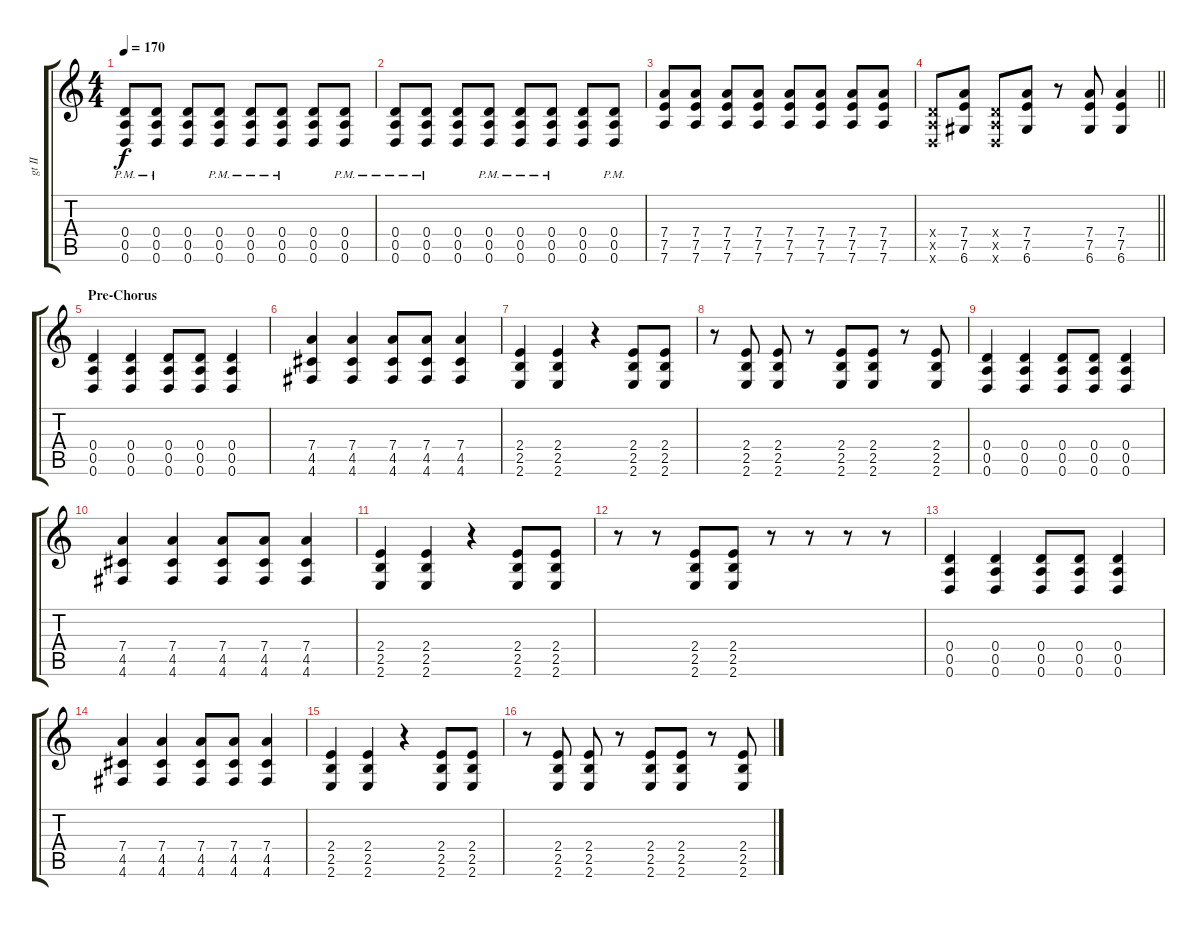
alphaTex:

\track ("gt II" "gt II") {instrument overdrivenguitar}
\staff {score tabs}
\tuning (E4 B3 G3 D3 A2 D2) {hide}
\ts (4 4)
\tempo 170
\clef g2
\ks c
(0.4{pm} 0.5{pm} 0.6{pm}).8{dy f} (0.4{pm} 0.5{pm} 0.6{pm}).8 (0.4 0.5 0.6).8 (0.4{pm} 0.5{pm} 0.6{pm}).8 (0.4{pm} 0.5{pm} 0.6{pm}).8 (0.4{pm} 0.5{pm} 0.6{pm}).8 (0.4 0.5 0.6).8 (0.4{pm} 0.5{pm} 0.6{pm}).8 |
(0.4{pm} 0.5{pm} 0.6{pm}).8 (0.4{pm} 0.5{pm} 0.6{pm}).8 (0.4 0.5 0.6).8 (0.4{pm} 0.5{pm} 0.6{pm}).8 (0.4{pm} 0.5{pm} 0.6{pm}).8 (0.4{pm} 0.5{pm} 0.6{pm}).8 (0.4 0.5 0.6).8 (0.4{pm} 0.5{pm} 0.6{pm}).8 |
(7.4 7.5 7.6).8 (7.4 7.5 7.6).8 (7.4 7.5 7.6).8 (7.4 7.5 7.6).8 (7.4 7.5 7.6).8 (7.4 7.5 7.6).8 (7.4 7.5 7.6).8 (7.4 7.5 7.6).8 |
\barLineRight lightlight
(0.4{x} 0.5{x} 0.6{x}).8 (7.4 7.5 6.6).8 (0.4{x} 0.5{x} 0.6{x}).8 (7.4 7.5 6.6).8 r.8 (7.4 7.5 6.6).8 (7.4 7.5 6.6).4 |
\section ("" "Pre-Chorus")
(0.4 0.5 0.6).4 (0.4 0.5 0.6).4 (0.4 0.5 0.6).8 (0.4 0.5 0.6).8 (0.4 0.5 0.6).4 |
(7.4 4.5 4.6).4 (7.4 4.5 4.6).4 (7.4 4.5 4.6).8 (7.4 4.5 4.6).8 (7.4 4.5 4.6).4 |
(2.4 2.5 2.6).4 (2.4 2.5 2.6).4 r.4 (2.4 2.5 2.6).8 (2.4 2.5 2.6).8 |
r.8 (2.4 2.5 2.6).8 (2.4 2.5 2.6).8 r.8 (2.4 2.5 2.6).8 (2.4 2.5 2.6).8 r.8 (2.4 2.5 2.6).8 |
(0.4 0.5 0.6).4 (0.4 0.5 0.6).4 (0.4 0.5 0.6).8 (0.4 0.5 0.6).8 (0.4 0.5 0.6).4 |
(7.4 4.5 4.6).4 (7.4 4.5 4.6).4 (7.4 4.5 4.6).8 (7.4 4.5 4.6).8 (7.4 4.5 4.6).4 |
(2.4 2.5 2.6).4 (2.4 2.5 2.6).4 r.4 (2.4 2.5 2.6).8 (2.4 2.5 2.6).8 |
r.8 r.8 (2.4 2.5 2.6).8 (2.4 2.5 2.6).8 r.8 r.8 r.8 r.8 |
(0.4 0.5 0.6).4 (0.4 0.5 0.6).4 (0.4 0.5 0.6).8 (0.4 0.5 0.6).8 (0.4 0.5 0.6).4 |
(7.4 4.5 4.6).4 (7.4 4.5 4.6).4 (7.4 4.5 4.6).8 (7.4 4.5 4.6).8 (7.4 4.5 4.6).4 |
(2.4 2.5 2.6).4 (2.4 2.5 2.6).4 r.4 (2.4 2.5 2.6).8 (2.4 2.5 2.6).8 |
r.8 (2.4 2.5 2.6).8 (2.4 2.5 2.6).8 r.8 (2.4 2.5 2.6).8 (2.4 2.5 2.6).8 r.8 (2.4 2.5 2.6).8
